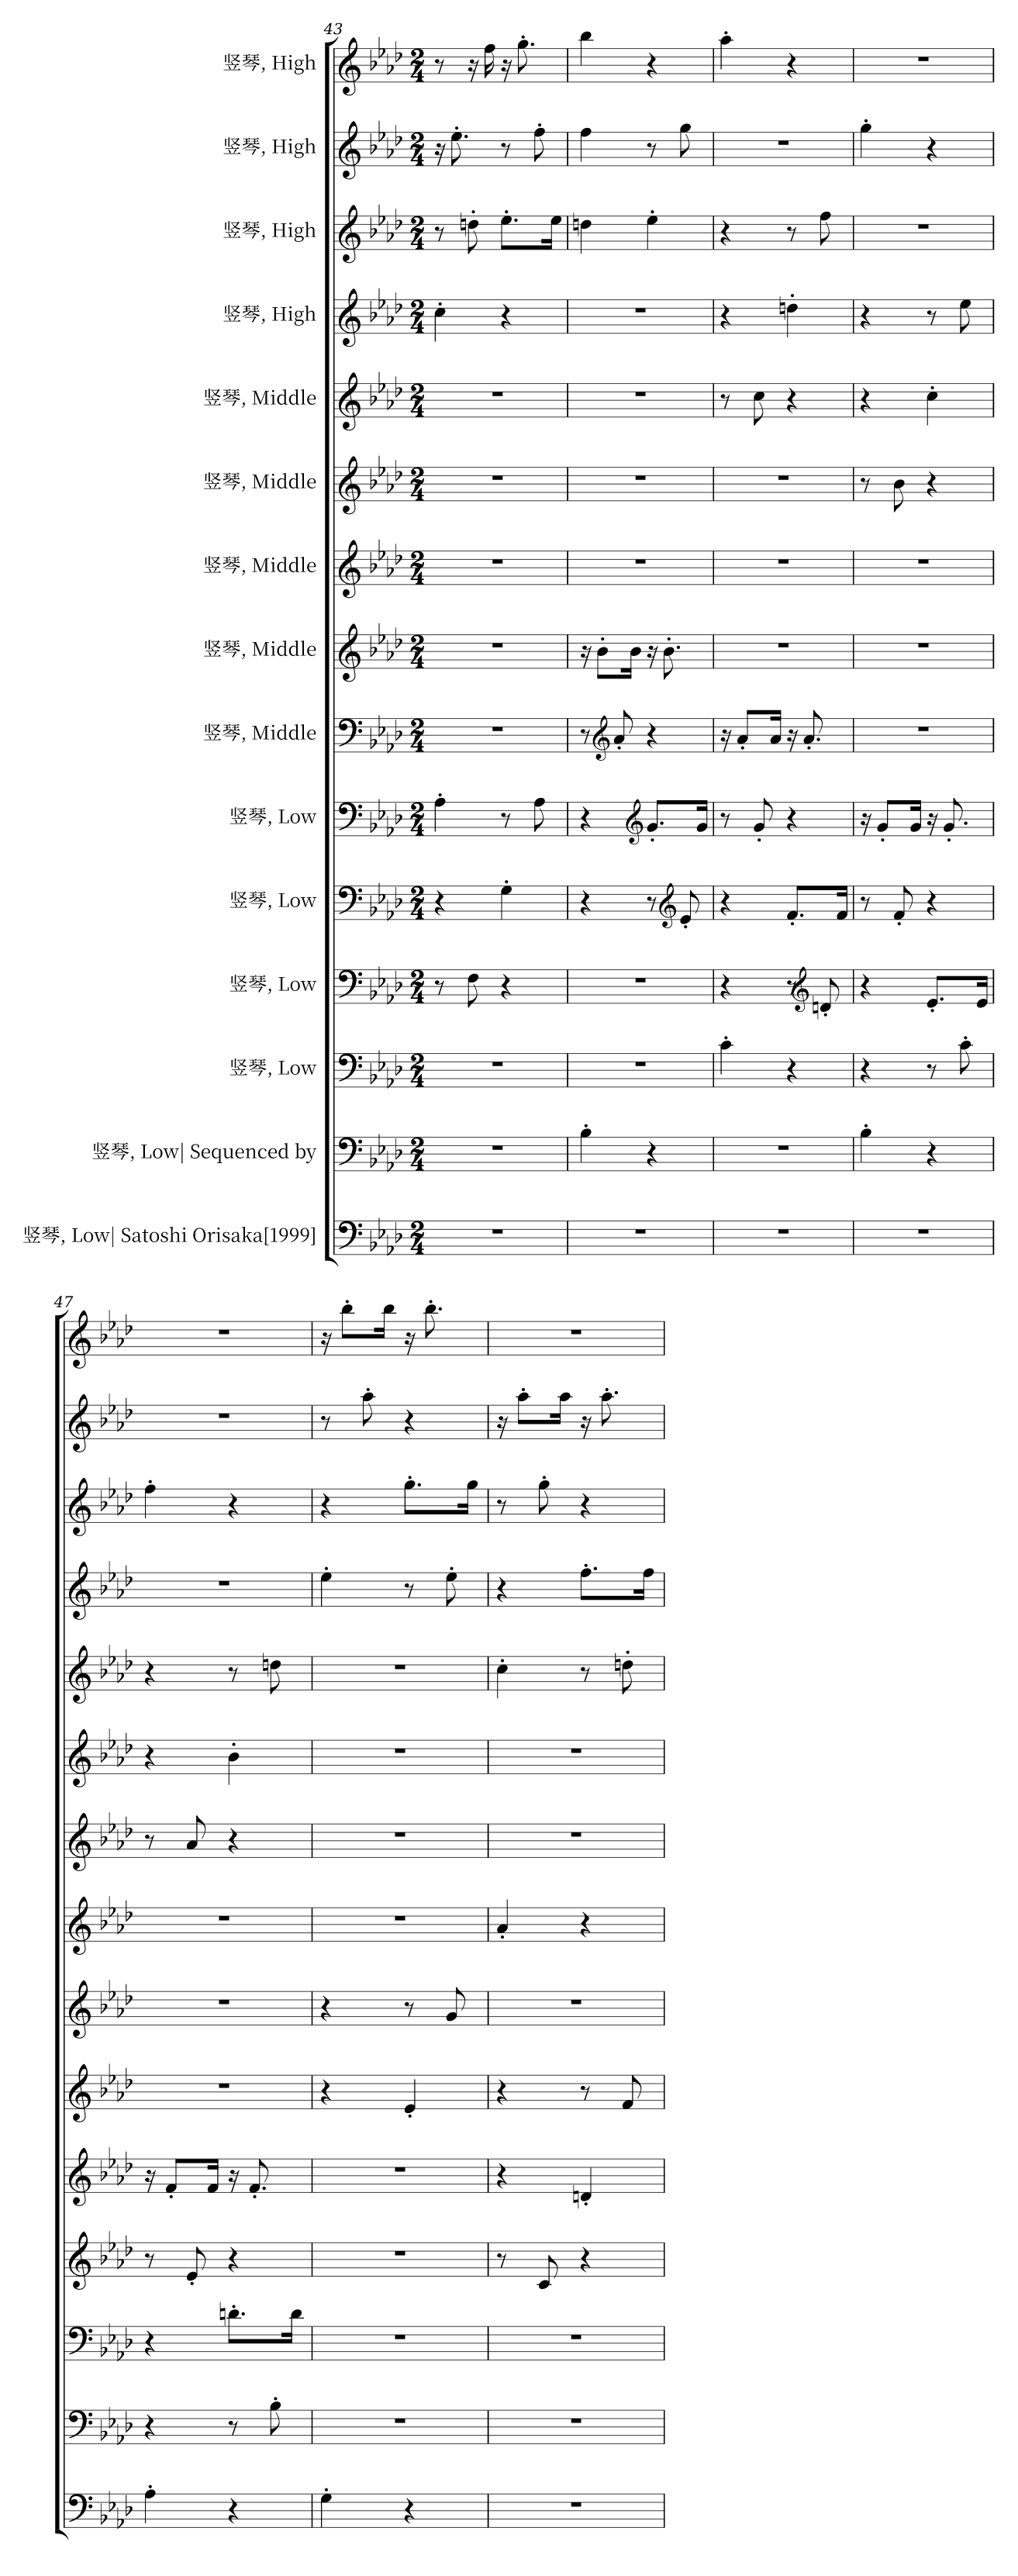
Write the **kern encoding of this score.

**kern	**kern	**kern	**kern	**kern	**kern	**kern	**kern	**kern	**kern	**kern	**kern	**kern	**kern	**kern
*part15	*part14	*part13	*part12	*part11	*part10	*part9	*part8	*part7	*part6	*part5	*part4	*part3	*part2	*part1
*staff15	*staff14	*staff13	*staff12	*staff11	*staff10	*staff9	*staff8	*staff7	*staff6	*staff5	*staff4	*staff3	*staff2	*staff1
*I"竖琴, Low|    Satoshi Orisaka[1999]	*I"竖琴, Low| Sequenced by	*I"竖琴, Low	*I"竖琴, Low	*I"竖琴, Low	*I"竖琴, Low	*I"竖琴, Middle	*I"竖琴, Middle	*I"竖琴, Middle	*I"竖琴, Middle	*I"竖琴, Middle	*I"竖琴, High	*I"竖琴, High	*I"竖琴, High	*I"竖琴, High
*clefF4	*clefF4	*clefF4	*clefF4	*clefF4	*clefF4	*clefF4	*clefG2	*clefG2	*clefG2	*clefG2	*clefG2	*clefG2	*clefG2	*clefG2
*k[b-e-a-d-]	*k[b-e-a-d-]	*k[b-e-a-d-]	*k[b-e-a-d-]	*k[b-e-a-d-]	*k[b-e-a-d-]	*k[b-e-a-d-]	*k[b-e-a-d-]	*k[b-e-a-d-]	*k[b-e-a-d-]	*k[b-e-a-d-]	*k[b-e-a-d-]	*k[b-e-a-d-]	*k[b-e-a-d-]	*k[b-e-a-d-]
*M2/4	*M2/4	*M2/4	*M2/4	*M2/4	*M2/4	*M2/4	*M2/4	*M2/4	*M2/4	*M2/4	*M2/4	*M2/4	*M2/4	*M2/4
=43	=43	=43	=43	=43	=43	=43	=43	=43	=43	=43	=43	=43	=43	=43
2r	2r	2r	8r	4r	4A-'\	2r	2r	2r	2r	2r	4cc'\	8r	16r	8r
.	.	.	.	.	.	.	.	.	.	.	.	.	8.ee-'\	.
.	.	.	8F\	.	.	.	.	.	.	.	.	8ddn'\	.	16r
.	.	.	.	.	.	.	.	.	.	.	.	.	.	16ff\
.	.	.	4r	4G'\	8r	.	.	.	.	.	4r	8.ee-'\L	8r	16r
.	.	.	.	.	.	.	.	.	.	.	.	.	.	8.gg'\
.	.	.	.	.	8A-\	.	.	.	.	.	.	.	8ff'\	.
.	.	.	.	.	.	.	.	.	.	.	.	16ee-\Jk	.	.
=44	=44	=44	=44	=44	=44	=44	=44	=44	=44	=44	=44	=44	=44	=44
2r	4B-'\	2r	2r	4r	4r	8r	16r	2r	2r	2r	2r	4ddn\	4ff\	4bb-\
.	.	.	.	.	.	.	8b-'\L	.	.	.	.	.	.	.
*	*	*	*	*	*	*clefG2	*	*	*	*	*	*	*	*
.	.	.	.	.	.	8a-'/	.	.	.	.	.	.	.	.
.	.	.	.	.	.	.	16b-\Jk	.	.	.	.	.	.	.
*	*	*	*	*	*clefG2	*	*	*	*	*	*	*	*	*
.	4r	.	.	8r	8.g'/L	4r	16r	.	.	.	.	4ee-'\	8r	4r
.	.	.	.	.	.	.	8.b-'\	.	.	.	.	.	.	.
*	*	*	*	*clefG2	*	*	*	*	*	*	*	*	*	*
.	.	.	.	8e-'/	.	.	.	.	.	.	.	.	8gg\	.
.	.	.	.	.	16g/Jk	.	.	.	.	.	.	.	.	.
!!LO:PB:g=z
=45	=45	=45	=45	=45	=45	=45	=45	=45	=45	=45	=45	=45	=45	=45
2r	2r	4c'\	4r	4r	8r	16r	2r	2r	2r	8r	4r	4r	2r	4aa-'\
.	.	.	.	.	.	8a-'/L	.	.	.	.	.	.	.	.
.	.	.	.	.	8g'/	.	.	.	.	8cc\	.	.	.	.
.	.	.	.	.	.	16a-/Jk	.	.	.	.	.	.	.	.
.	.	4r	8r	8.f'/L	4r	16r	.	.	.	4r	4ddn'\	8r	.	4r
.	.	.	.	.	.	8.a-'/	.	.	.	.	.	.	.	.
*	*	*	*clefG2	*	*	*	*	*	*	*	*	*	*	*
.	.	.	8dn'/	.	.	.	.	.	.	.	.	8ff\	.	.
.	.	.	.	16f/Jk	.	.	.	.	.	.	.	.	.	.
=46	=46	=46	=46	=46	=46	=46	=46	=46	=46	=46	=46	=46	=46	=46
2r	4B-'\	4r	4r	8r	16r	2r	2r	2r	8r	4r	4r	2r	4gg'\	2r
.	.	.	.	.	8g'/L	.	.	.	.	.	.	.	.	.
.	.	.	.	8f'/	.	.	.	.	8b-\	.	.	.	.	.
.	.	.	.	.	16g/Jk	.	.	.	.	.	.	.	.	.
.	4r	8r	8.e-'/L	4r	16r	.	.	.	4r	4cc'\	8r	.	4r	.
.	.	.	.	.	8.g'/	.	.	.	.	.	.	.	.	.
.	.	8c'\	.	.	.	.	.	.	.	.	8ee-\	.	.	.
.	.	.	16e-/Jk	.	.	.	.	.	.	.	.	.	.	.
=47	=47	=47	=47	=47	=47	=47	=47	=47	=47	=47	=47	=47	=47	=47
4A-'\	4r	4r	8r	16r	2r	2r	2r	8r	4r	4r	2r	4ff'\	2r	2r
.	.	.	.	8f'/L	.	.	.	.	.	.	.	.	.	.
.	.	.	8e-'/	.	.	.	.	8a-/	.	.	.	.	.	.
.	.	.	.	16f/Jk	.	.	.	.	.	.	.	.	.	.
4r	8r	8.dn'\L	4r	16r	.	.	.	4r	4b-'\	8r	.	4r	.	.
.	.	.	.	8.f'/	.	.	.	.	.	.	.	.	.	.
.	8B-'\	.	.	.	.	.	.	.	.	8ddn\	.	.	.	.
.	.	16d\Jk	.	.	.	.	.	.	.	.	.	.	.	.
=48	=48	=48	=48	=48	=48	=48	=48	=48	=48	=48	=48	=48	=48	=48
4G'\	2r	2r	2r	2r	4r	4r	2r	2r	2r	2r	4ee-'\	4r	8r	16r
.	.	.	.	.	.	.	.	.	.	.	.	.	.	8bb-'\L
.	.	.	.	.	.	.	.	.	.	.	.	.	8aa-'\	.
.	.	.	.	.	.	.	.	.	.	.	.	.	.	16bb-\Jk
4r	.	.	.	.	4e-'/	8r	.	.	.	.	8r	8.gg'\L	4r	16r
.	.	.	.	.	.	.	.	.	.	.	.	.	.	8.bb-'\
.	.	.	.	.	.	8g/	.	.	.	.	8ee-'\	.	.	.
.	.	.	.	.	.	.	.	.	.	.	.	16gg\Jk	.	.
=49	=49	=49	=49	=49	=49	=49	=49	=49	=49	=49	=49	=49	=49	=49
*	*	*	*	*	*	*	*	*	*	*	*	*	*	*MM90
2r	2r	2r	8r	4r	4r	2r	4a-'/	2r	2r	4cc'\	4r	8r	16r	2r
.	.	.	.	.	.	.	.	.	.	.	.	.	8aa-'\L	.
.	.	.	8c/	.	.	.	.	.	.	.	.	8gg'\	.	.
.	.	.	.	.	.	.	.	.	.	.	.	.	16aa-\Jk	.
.	.	.	4r	4dn'/	8r	.	4r	.	.	8r	8.ff'\L	4r	16r	.
.	.	.	.	.	.	.	.	.	.	.	.	.	8.aa-'\	.
.	.	.	.	.	8f/	.	.	.	.	8ddn'\	.	.	.	.
.	.	.	.	.	.	.	.	.	.	.	16ff\Jk	.	.	.
=	=	=	=	=	=	=	=	=	=	=	=	=	=	=
*-	*-	*-	*-	*-	*-	*-	*-	*-	*-	*-	*-	*-	*-	*-
